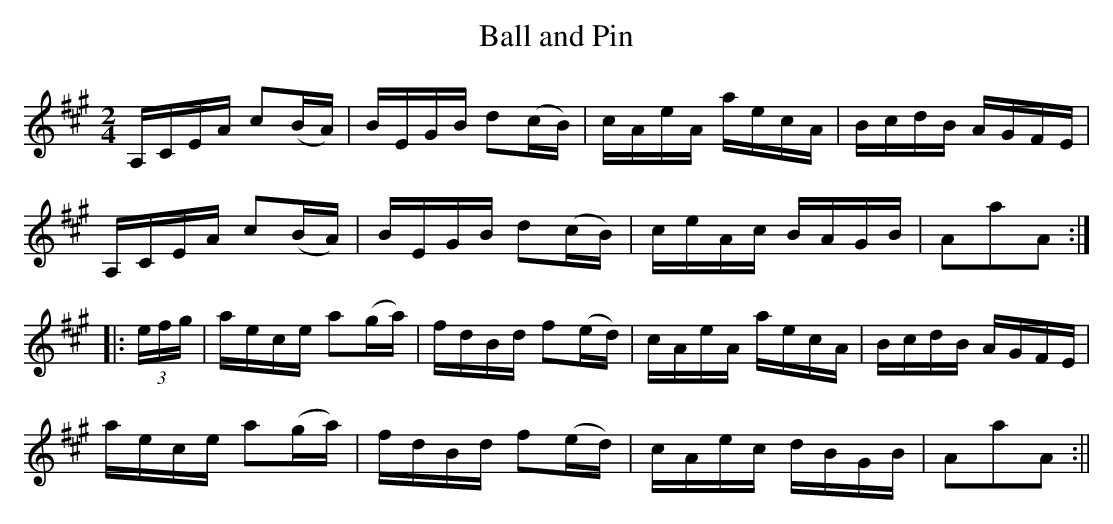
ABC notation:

X:1
T:Ball and Pin
M:2/4
L:1/8
K:A
A,/C/E/A/ c(B/A/) | B/E/G/B/ d(c/B/) | c/A/e/A/ a/e/c/A/|B/c/d/B/ A/G/F/E/|
A,/C/E/A/ c(B/A/) | B/E/G/B/ d(c/B/) | c/e/A/c/ B/A/G/B/|AaA:|
|:(3e/f/g/|a/e/c/e/ a(g/a/)|f/d/B/d/ f(e/d/)|c/A/e/A/ a/e/c/A/|B/c/d/B/ A/G/F/E/|
a/e/c/e/ a(g/a/)|f/d/B/d/ f(e/d/)|c/A/e/c/ d/B/G/B/|AaA :||
